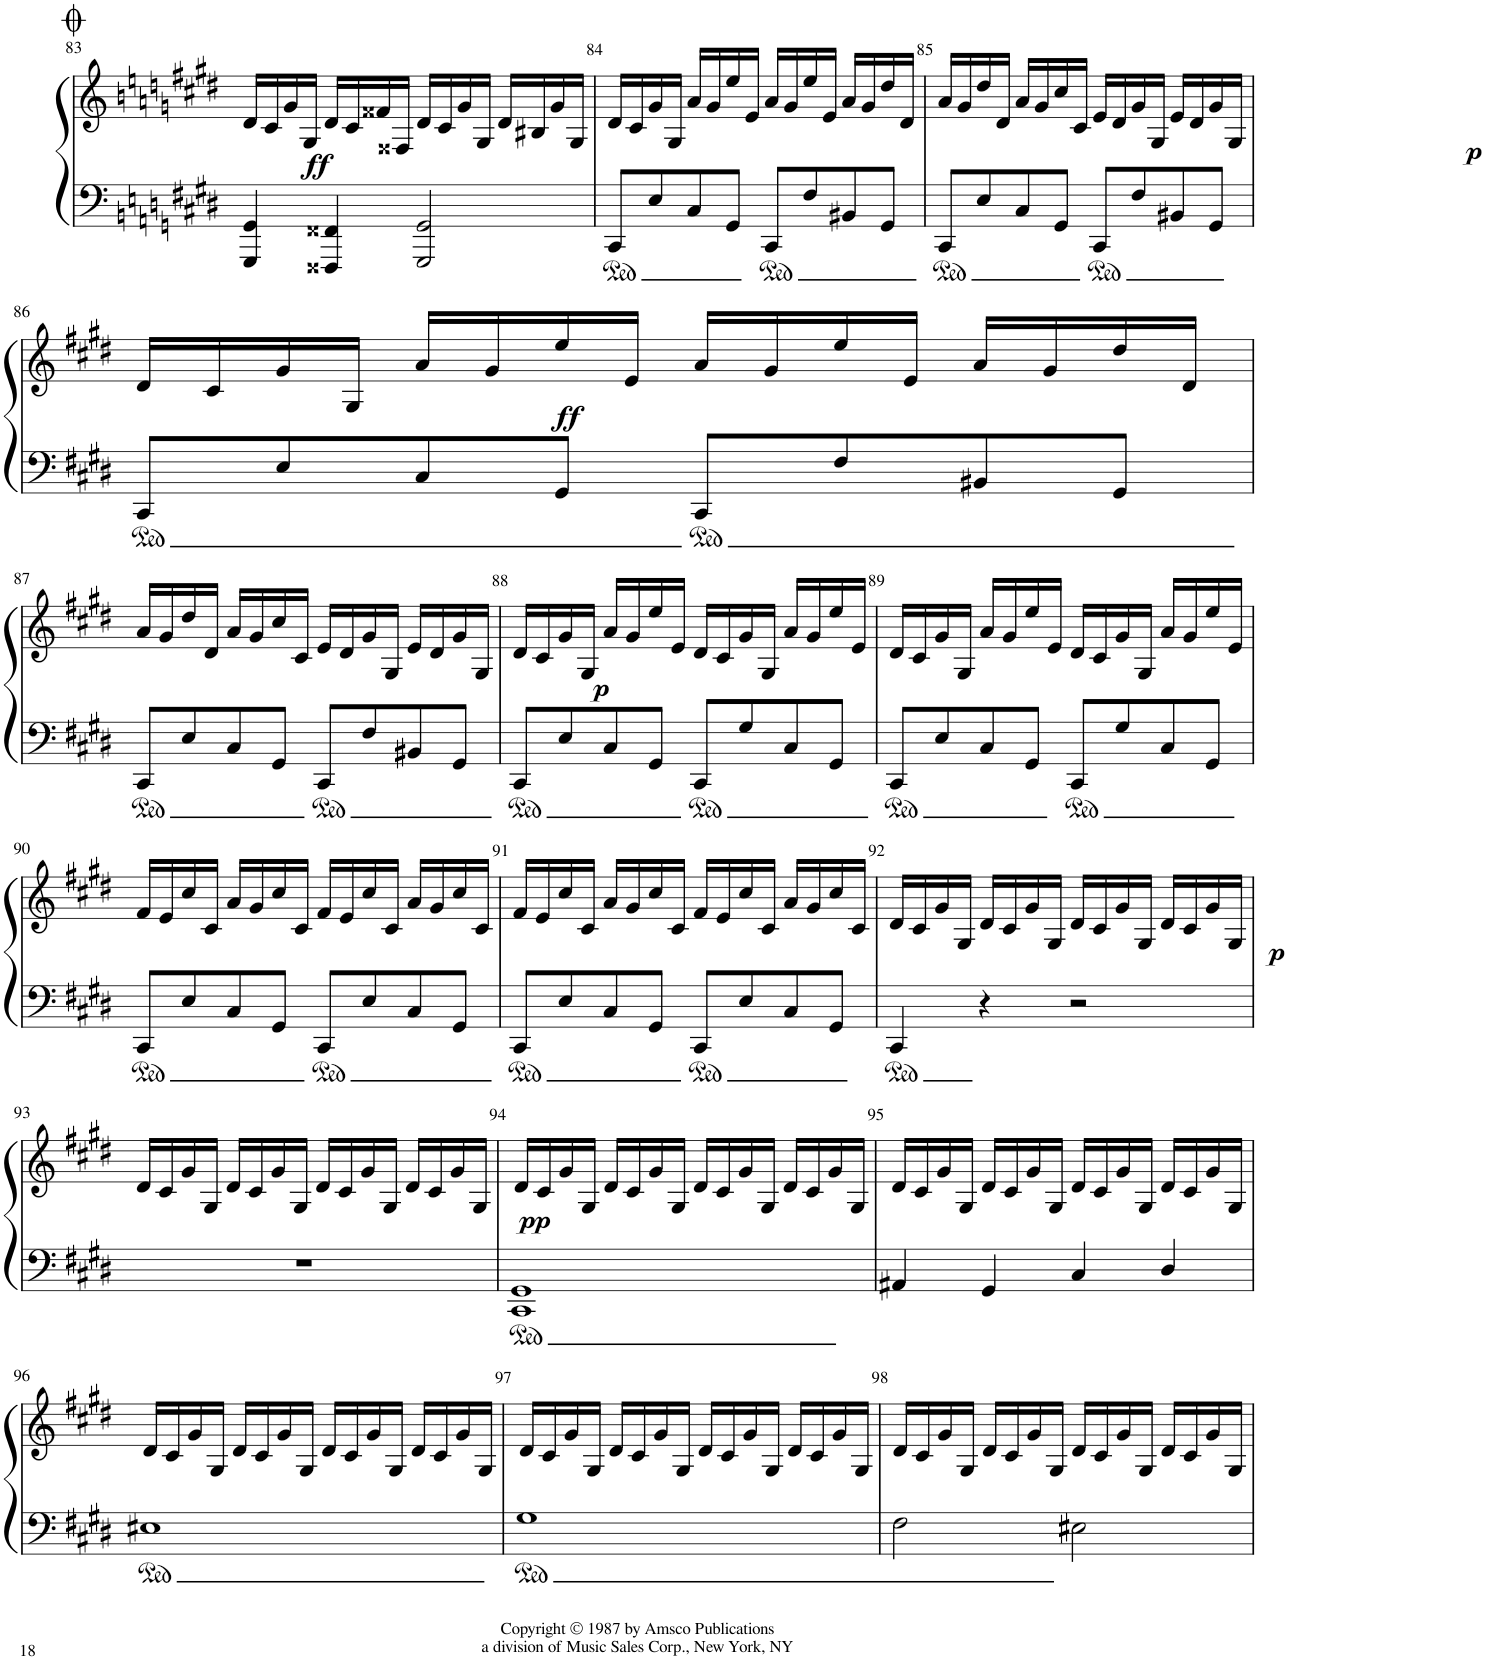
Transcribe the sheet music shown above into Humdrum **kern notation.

**kern	**kern	**dynam
*part1	*part1	*part1
*staff2	*staff1	*staff1/2
*I"Piano	*	*
*I'Pno	*	*
!!LO:PB:g=z
*clefF4	*clefG2	*
*k[f#c#g#d#]	*k[f#c#g#d#]	*
*M4/4	*M4/4	*
*met(c)	*met(c)	*
=83	=83	=83
!	!	!LO:DY:b
4GGG#/ 4GG#/	16d#/LL	ff
.	16c#/	.
.	16g#/	.
.	16G#/JJ	.
4FFF##X/ 4FF##X/	16d#/LL	.
.	16c#/	.
.	16f##X/	.
.	16F##X/JJ	.
2GGG#/ 2GG#/	16d#/LL	.
.	16c#/	.
.	16g#/	.
.	16G#/JJ	.
.	16d#/LL	.
.	16B#X/	.
.	16g#/	.
.	16G#/JJ	.
=84	=84	=84
8CC#/L	16d#/LL	.
.	16c#/	.
8E/	16g#/	.
.	16G#/JJ	.
8C#/	16a/LL	.
.	16g#/	.
8GG#/J	16ee/	.
.	16e/JJ	.
8CC#/L	16a/LL	.
.	16g#/	.
8F#/	16ee/	.
.	16e/JJ	.
8BB#X/	16a/LL	.
.	16g#/	.
8GG#/J	16dd#/	.
.	16d#/JJ	.
=85	=85	=85
8CC#/L	16a/LL	.
.	16g#/	.
8E/	16dd#/	.
.	16d#/JJ	.
8C#/	16a/LL	.
.	16g#/	.
8GG#/J	16cc#/	.
.	16c#/JJ	.
!	!	!LO:DY:b
8CC#/L	16e/LL	p
.	16d#/	.
8F#/	16g#/	.
.	16G#/JJ	.
8BB#X/	16e/LL	.
.	16d#/	.
8GG#/J	16g#/	.
.	16G#/JJ	.
!!LO:LB:g=z
=86	=86	=86
8CC#/L	16d#/LL	.
.	16c#/	.
8E/	16g#/	.
.	16G#/JJ	.
!	!	!LO:DY:b
8C#/	16a/LL	ff
.	16g#/	.
8GG#/J	16ee/	.
.	16e/JJ	.
8CC#/L	16a/LL	.
.	16g#/	.
8F#/	16ee/	.
.	16e/JJ	.
8BB#X/	16a/LL	.
.	16g#/	.
8GG#/J	16dd#/	.
.	16d#/JJ	.
!!LO:LB:g=z
=87	=87	=87
8CC#/L	16a/LL	.
.	16g#/	.
8E/	16dd#/	.
.	16d#/JJ	.
8C#/	16a/LL	.
.	16g#/	.
8GG#/J	16cc#/	.
.	16c#/JJ	.
!	!	!LO:DY:b
8CC#/L	16e/LL	p
.	16d#/	.
8F#/	16g#/	.
.	16G#/JJ	.
8BB#X/	16e/LL	.
.	16d#/	.
8GG#/J	16g#/	.
.	16G#/JJ	.
=88	=88	=88
8CC#/L	16d#/LL	.
.	16c#/	.
8E/	16g#/	.
.	16G#/JJ	.
8C#/	16a/LL	.
.	16g#/	.
8GG#/J	16ee/	.
.	16e/JJ	.
8CC#/L	16d#/LL	.
.	16c#/	.
8G#/	16g#/	.
.	16G#/JJ	.
8C#/	16a/LL	.
.	16g#/	.
8GG#/J	16ee/	.
.	16e/JJ	.
=89	=89	=89
8CC#/L	16d#/LL	.
.	16c#/	.
8E/	16g#/	.
.	16G#/JJ	.
8C#/	16a/LL	.
.	16g#/	.
8GG#/J	16ee/	.
.	16e/JJ	.
8CC#/L	16d#/LL	.
.	16c#/	.
8G#/	16g#/	.
.	16G#/JJ	.
8C#/	16a/LL	.
.	16g#/	.
8GG#/J	16ee/	.
.	16e/JJ	.
!!LO:LB:g=z
=90	=90	=90
8CC#/L	16f#/LL	.
.	16e/	.
8E/	16cc#/	.
.	16c#/JJ	.
8C#/	16a/LL	.
.	16g#/	.
8GG#/J	16cc#/	.
.	16c#/JJ	.
8CC#/L	16f#/LL	.
.	16e/	.
8E/	16cc#/	.
.	16c#/JJ	.
8C#/	16a/LL	.
.	16g#/	.
8GG#/J	16cc#/	.
.	16c#/JJ	.
=91	=91	=91
8CC#/L	16f#/LL	.
.	16e/	.
8E/	16cc#/	.
.	16c#/JJ	.
8C#/	16a/LL	.
.	16g#/	.
8GG#/J	16cc#/	.
.	16c#/JJ	.
8CC#/L	16f#/LL	.
.	16e/	.
8E/	16cc#/	.
.	16c#/JJ	.
8C#/	16a/LL	.
.	16g#/	.
8GG#/J	16cc#/	.
.	16c#/JJ	.
=92	=92	=92
4CC#/	16d#/LL	.
.	16c#/	.
.	16g#/	.
.	16G#/JJ	.
4r	16d#/LL	.
.	16c#/	.
.	16g#/	.
.	16G#/JJ	.
!	!	!LO:DY:b
2r	16d#/LL	p
.	16c#/	.
.	16g#/	.
.	16G#/JJ	.
.	16d#/LL	.
.	16c#/	.
.	16g#/	.
.	16G#/JJ	.
!!LO:LB:g=z
=93	=93	=93
1r	16d#/LL	.
.	16c#/	.
.	16g#/	.
.	16G#/JJ	.
.	16d#/LL	.
.	16c#/	.
.	16g#/	.
.	16G#/JJ	.
.	16d#/LL	.
.	16c#/	.
.	16g#/	.
.	16G#/JJ	.
.	16d#/LL	.
.	16c#/	.
.	16g#/	.
.	16G#/JJ	.
=94	=94	=94
!	!	!LO:DY:b
1CC# 1GG#	16d#/LL	pp
.	16c#/	.
.	16g#/	.
.	16G#/JJ	.
.	16d#/LL	.
.	16c#/	.
.	16g#/	.
.	16G#/JJ	.
.	16d#/LL	.
.	16c#/	.
.	16g#/	.
.	16G#/JJ	.
.	16d#/LL	.
.	16c#/	.
.	16g#/	.
.	16G#/JJ	.
=95	=95	=95
4AA#X/	16d#/LL	.
.	16c#/	.
.	16g#/	.
.	16G#/JJ	.
4GG#/	16d#/LL	.
.	16c#/	.
.	16g#/	.
.	16G#/JJ	.
4C#/	16d#/LL	.
.	16c#/	.
.	16g#/	.
.	16G#/JJ	.
4D#/	16d#/LL	.
.	16c#/	.
.	16g#/	.
.	16G#/JJ	.
!!LO:LB:g=z
=96	=96	=96
1E#X	16d#/LL	.
.	16c#/	.
.	16g#/	.
.	16G#/JJ	.
.	16d#/LL	.
.	16c#/	.
.	16g#/	.
.	16G#/JJ	.
.	16d#/LL	.
.	16c#/	.
.	16g#/	.
.	16G#/JJ	.
.	16d#/LL	.
.	16c#/	.
.	16g#/	.
.	16G#/JJ	.
=97	=97	=97
1G#	16d#/LL	.
.	16c#/	.
.	16g#/	.
.	16G#/JJ	.
.	16d#/LL	.
.	16c#/	.
.	16g#/	.
.	16G#/JJ	.
.	16d#/LL	.
.	16c#/	.
.	16g#/	.
.	16G#/JJ	.
.	16d#/LL	.
.	16c#/	.
.	16g#/	.
.	16G#/JJ	.
=98	=98	=98
2F#\	16d#/LL	.
.	16c#/	.
.	16g#/	.
.	16G#/JJ	.
.	16d#/LL	.
.	16c#/	.
.	16g#/	.
.	16G#/JJ	.
2E#X\	16d#/LL	.
.	16c#/	.
.	16g#/	.
.	16G#/JJ	.
.	16d#/LL	.
.	16c#/	.
.	16g#/	.
.	16G#/JJ	.
=	=	=
*-	*-	*-
